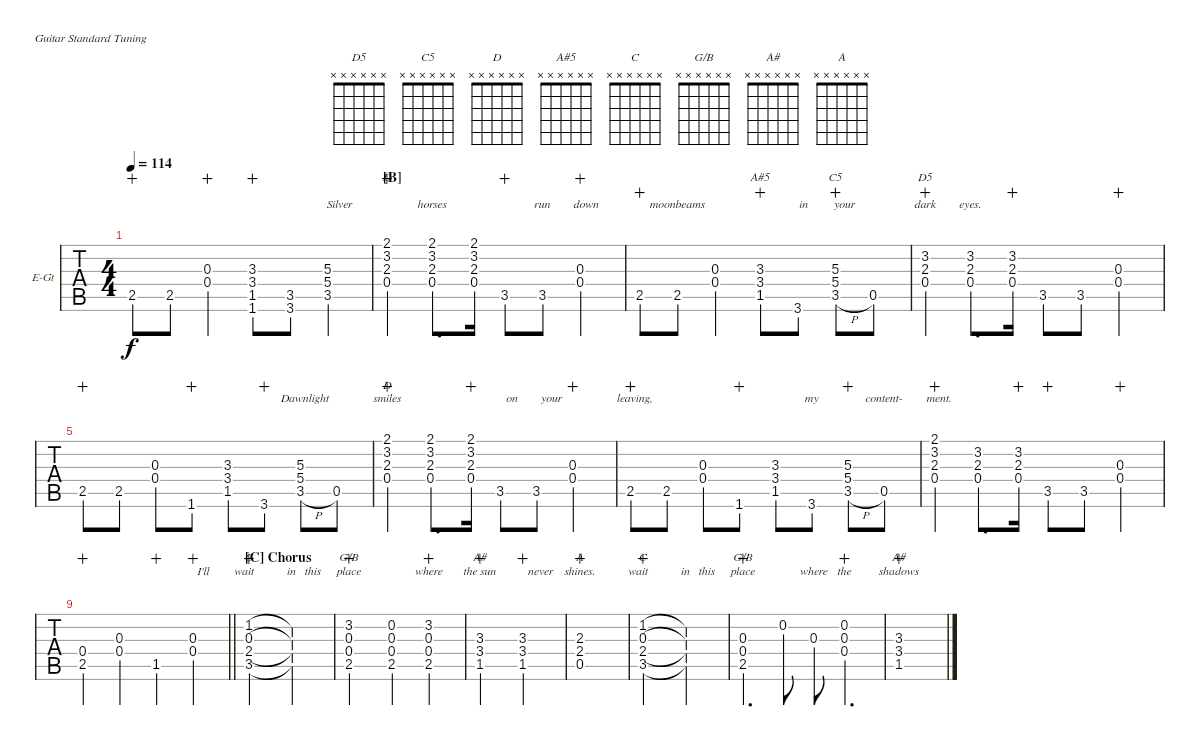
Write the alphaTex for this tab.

\bracketExtendMode nobrackets
\firstSystemTrackNameOrientation horizontal
\otherSystemsTrackNameOrientation horizontal
\defaultBarNumberDisplay FirstOfSystem
\track ("Guitar" "E-Gt") {instrument overdrivenguitar}
\staff {tabs}
\tuning (E4 B3 G3 D3 A2 E2)
\chord ("D5" x x x x x x)
\chord ("C5" x x x x x x)
\chord ("D" x x x x x x)
\chord ("A#5" x x x x x x)
\chord ("C" x x x x x x)
\chord ("G/B" x x x x x x)
\chord ("A#" x x x x x x)
\chord ("A" x x x x x x)
\ts (4 4)
\tempo 114
\clef g2
\ks c
2.5.8{lyrics (0 "") lyrics (1 "") lyrics (2 "") lyrics (3 "") lyrics (4 "") dy f wahc} 2.5.8{lyrics (0 "") lyrics (1 "") lyrics (2 "") lyrics (3 "") lyrics (4 "")} (0.3 0.4).4{lyrics (0 "") lyrics (1 "") lyrics (2 "") lyrics (3 "") lyrics (4 "") wahc} (3.3 3.4 1.5 1.6).8{lyrics (0 "") lyrics (1 "") lyrics (2 "") lyrics (3 "") lyrics (4 "") wahc} (3.5 3.6).8{lyrics (0 "") lyrics (1 "") lyrics (2 "") lyrics (3 "") lyrics (4 "")} (5.3 5.4 3.5).4{lyrics (0 "        Silver") lyrics (1 "") lyrics (2 "") lyrics (3 "") lyrics (4 "")} |
\section ("B" "")
(2.1 3.2 2.3 0.4).4{ch "D" lyrics (0 "") lyrics (1 "") lyrics (2 "") lyrics (3 "") lyrics (4 "") wahc} (2.1 3.2 2.3 0.4).8{d lyrics (0 "horses       ") lyrics (1 "") lyrics (2 "") lyrics (3 "") lyrics (4 "")} (2.1 3.2 2.3 0.4).16{lyrics (0 "") lyrics (1 "") lyrics (2 "") lyrics (3 "") lyrics (4 "")} 3.5.8{lyrics (0 "") lyrics (1 "") lyrics (2 "") lyrics (3 "") lyrics (4 "") wahc} 3.5.8{lyrics (0 "run") lyrics (1 "") lyrics (2 "") lyrics (3 "") lyrics (4 "")} (0.3 0.4).4{lyrics (0 "    down") lyrics (1 "") lyrics (2 "") lyrics (3 "") lyrics (4 "") wahc} |
2.5.8{lyrics (0 "") lyrics (1 "") lyrics (2 "") lyrics (3 "") lyrics (4 "") wahc} 2.5.8{lyrics (0 "moonbeams") lyrics (1 "") lyrics (2 "") lyrics (3 "") lyrics (4 "")} (0.3 0.4).4{lyrics (0 "") lyrics (1 "") lyrics (2 "") lyrics (3 "") lyrics (4 "")} (3.3 3.4 1.5).8{ch "A#5" lyrics (0 "") lyrics (1 "") lyrics (2 "") lyrics (3 "") lyrics (4 "") wahc} 3.6.8{lyrics (0 "    in") lyrics (1 "") lyrics (2 "") lyrics (3 "") lyrics (4 "")} (5.3 5.4 3.5{h}).8{ch "C5" lyrics (0 "      your") lyrics (1 "") lyrics (2 "") lyrics (3 "") lyrics (4 "") wahc} 0.5.8{lyrics (0 "") lyrics (1 "") lyrics (2 "") lyrics (3 "") lyrics (4 "")} |
(3.2 2.3 0.4).4{ch "D5" lyrics (0 "dark") lyrics (1 "") lyrics (2 "") lyrics (3 "") lyrics (4 "") wahc} (3.2 2.3 0.4).8{d lyrics (0 "eyes.") lyrics (1 "") lyrics (2 "") lyrics (3 "") lyrics (4 "")} (3.2 2.3 0.4).16{lyrics (0 "") lyrics (1 "") lyrics (2 "") lyrics (3 "") lyrics (4 "") wahc} 3.5.8{lyrics (0 "") lyrics (1 "") lyrics (2 "") lyrics (3 "") lyrics (4 "")} 3.5.8{lyrics (0 "") lyrics (1 "") lyrics (2 "") lyrics (3 "") lyrics (4 "")} (0.3 0.4).4{lyrics (0 "") lyrics (1 "") lyrics (2 "") lyrics (3 "") lyrics (4 "") wahc} |
2.5.8{lyrics (0 "") lyrics (1 "") lyrics (2 "") lyrics (3 "") lyrics (4 "") wahc} 2.5.8{lyrics (0 "") lyrics (1 "") lyrics (2 "") lyrics (3 "") lyrics (4 "")} (0.3 0.4).8{lyrics (0 "") lyrics (1 "") lyrics (2 "") lyrics (3 "") lyrics (4 "")} 1.6.8{lyrics (0 "") lyrics (1 "") lyrics (2 "") lyrics (3 "") lyrics (4 "") wahc} (3.3 3.4 1.5).8{lyrics (0 "") lyrics (1 "") lyrics (2 "") lyrics (3 "") lyrics (4 "")} 3.6.8{lyrics (0 "") lyrics (1 "") lyrics (2 "") lyrics (3 "") lyrics (4 "") wahc} (5.3 5.4 3.5{h}).8{lyrics (0 "   Dawnlight") lyrics (1 "") lyrics (2 "") lyrics (3 "") lyrics (4 "")} 0.5.8{lyrics (0 "") lyrics (1 "") lyrics (2 "") lyrics (3 "") lyrics (4 "")} |
(2.1 3.2 2.3 0.4).4{ch "D" lyrics (0 "smiles") lyrics (1 "") lyrics (2 "") lyrics (3 "") lyrics (4 "") wahc} (2.1 3.2 2.3 0.4).8{d lyrics (0 "") lyrics (1 "") lyrics (2 "") lyrics (3 "") lyrics (4 "")} (2.1 3.2 2.3 0.4).16{lyrics (0 "") lyrics (1 "") lyrics (2 "") lyrics (3 "") lyrics (4 "") wahc} 3.5.8{lyrics (0 "        on") lyrics (1 "") lyrics (2 "") lyrics (3 "") lyrics (4 "")} 3.5.8{lyrics (0 "          your") lyrics (1 "") lyrics (2 "") lyrics (3 "") lyrics (4 "")} (0.3 0.4).4{lyrics (0 "") lyrics (1 "") lyrics (2 "") lyrics (3 "") lyrics (4 "") wahc} |
2.5.8{lyrics (0 "   leaving,") lyrics (1 "") lyrics (2 "") lyrics (3 "") lyrics (4 "") wahc} 2.5.8{lyrics (0 "") lyrics (1 "") lyrics (2 "") lyrics (3 "") lyrics (4 "")} (0.3 0.4).8{lyrics (0 "") lyrics (1 "") lyrics (2 "") lyrics (3 "") lyrics (4 "")} 1.6.8{lyrics (0 "") lyrics (1 "") lyrics (2 "") lyrics (3 "") lyrics (4 "") wahc} (3.3 3.4 1.5).8{lyrics (0 "") lyrics (1 "") lyrics (2 "") lyrics (3 "") lyrics (4 "")} 3.6.8{lyrics (0 "my") lyrics (1 "") lyrics (2 "") lyrics (3 "") lyrics (4 "")} (5.3 5.4 3.5{h}).8{lyrics (0 "") lyrics (1 "") lyrics (2 "") lyrics (3 "") lyrics (4 "") wahc} 0.5.8{lyrics (0 "content-") lyrics (1 "") lyrics (2 "") lyrics (3 "") lyrics (4 "")} |
(2.1 3.2 2.3 0.4).4{lyrics (0 "   ment.") lyrics (1 "") lyrics (2 "") lyrics (3 "") lyrics (4 "") wahc} (3.2 2.3 0.4).8{d lyrics (0 "") lyrics (1 "") lyrics (2 "") lyrics (3 "") lyrics (4 "")} (3.2 2.3 0.4).16{lyrics (0 "") lyrics (1 "") lyrics (2 "") lyrics (3 "") lyrics (4 "") wahc} 3.5.8{lyrics (0 "") lyrics (1 "") lyrics (2 "") lyrics (3 "") lyrics (4 "") wahc} 3.5.8{lyrics (0 "") lyrics (1 "") lyrics (2 "") lyrics (3 "") lyrics (4 "")} (0.3 0.4).4{lyrics (0 "") lyrics (1 "") lyrics (2 "") lyrics (3 "") lyrics (4 "") wahc} |
\barLineRight lightlight
(0.4 2.5).4{lyrics (0 "") lyrics (1 "") lyrics (2 "") lyrics (3 "") lyrics (4 "") wahc} (0.3 0.4).4{lyrics (0 "") lyrics (1 "") lyrics (2 "") lyrics (3 "") lyrics (4 "")} 1.5.4{lyrics (0 "") lyrics (1 "") lyrics (2 "") lyrics (3 "") lyrics (4 "") wahc} (0.3 0.4).4{lyrics (0 "       I'll") lyrics (1 "") lyrics (2 "") lyrics (3 "") lyrics (4 "") wahc} |
\section ("C" "Chorus")
(1.2 0.3 2.4 3.5).2{ch "C" lyrics (0 "                   wait           in   this") lyrics (1 "") lyrics (2 "") lyrics (3 "") lyrics (4 "") wahc} (1.2{t} 0.3{t} 2.4{t} 3.5{t}).2{lyrics (0 "") lyrics (1 "") lyrics (2 "") lyrics (3 "") lyrics (4 "")} |
(3.2 0.3 0.4 2.5).2{ch "G/B" lyrics (0 "place") lyrics (1 "") lyrics (2 "") lyrics (3 "") lyrics (4 "") wahc} (0.2 0.3 0.4 2.5).4{lyrics (0 "") lyrics (1 "") lyrics (2 "") lyrics (3 "") lyrics (4 "")} (3.2 0.3 0.4 2.5).4{lyrics (0 "where   ") lyrics (1 "") lyrics (2 "") lyrics (3 "") lyrics (4 "") wahc} |
(3.3 3.4 1.5).2{ch "A#" lyrics (0 "the sun      ") lyrics (1 "") lyrics (2 "") lyrics (3 "") lyrics (4 "") wahc} (3.3 3.4 1.5).2{lyrics (0 "            never") lyrics (1 "") lyrics (2 "") lyrics (3 "") lyrics (4 "") wahc} |
(2.3 2.4 0.5).1{ch "A" lyrics (0 "shines.") lyrics (1 "") lyrics (2 "") lyrics (3 "") lyrics (4 "") wahc} |
(1.2 0.3 2.4 3.5).2{ch "C" lyrics (0 "                   wait           in   this") lyrics (1 "") lyrics (2 "") lyrics (3 "") lyrics (4 "") wahc} (1.2{t} 0.3{t} 2.4{t} 3.5{t}).2{lyrics (0 "") lyrics (1 "") lyrics (2 "") lyrics (3 "") lyrics (4 "")} |
(0.3 0.4 2.5).4{d ch "G/B" lyrics (0 "place") lyrics (1 "") lyrics (2 "") lyrics (3 "") lyrics (4 "") wahc} 0.2.8{lyrics (0 "") lyrics (1 "") lyrics (2 "") lyrics (3 "") lyrics (4 "")} 0.3.8{lyrics (0 "where") lyrics (1 "") lyrics (2 "") lyrics (3 "") lyrics (4 "")} (0.2 0.3 0.4).4{d lyrics (0 "the") lyrics (1 "") lyrics (2 "") lyrics (3 "") lyrics (4 "") wahc} |
(3.3 3.4 1.5).1{ch "A#" lyrics (0 "shadows") lyrics (1 "") lyrics (2 "") lyrics (3 "") lyrics (4 "") wahc}
